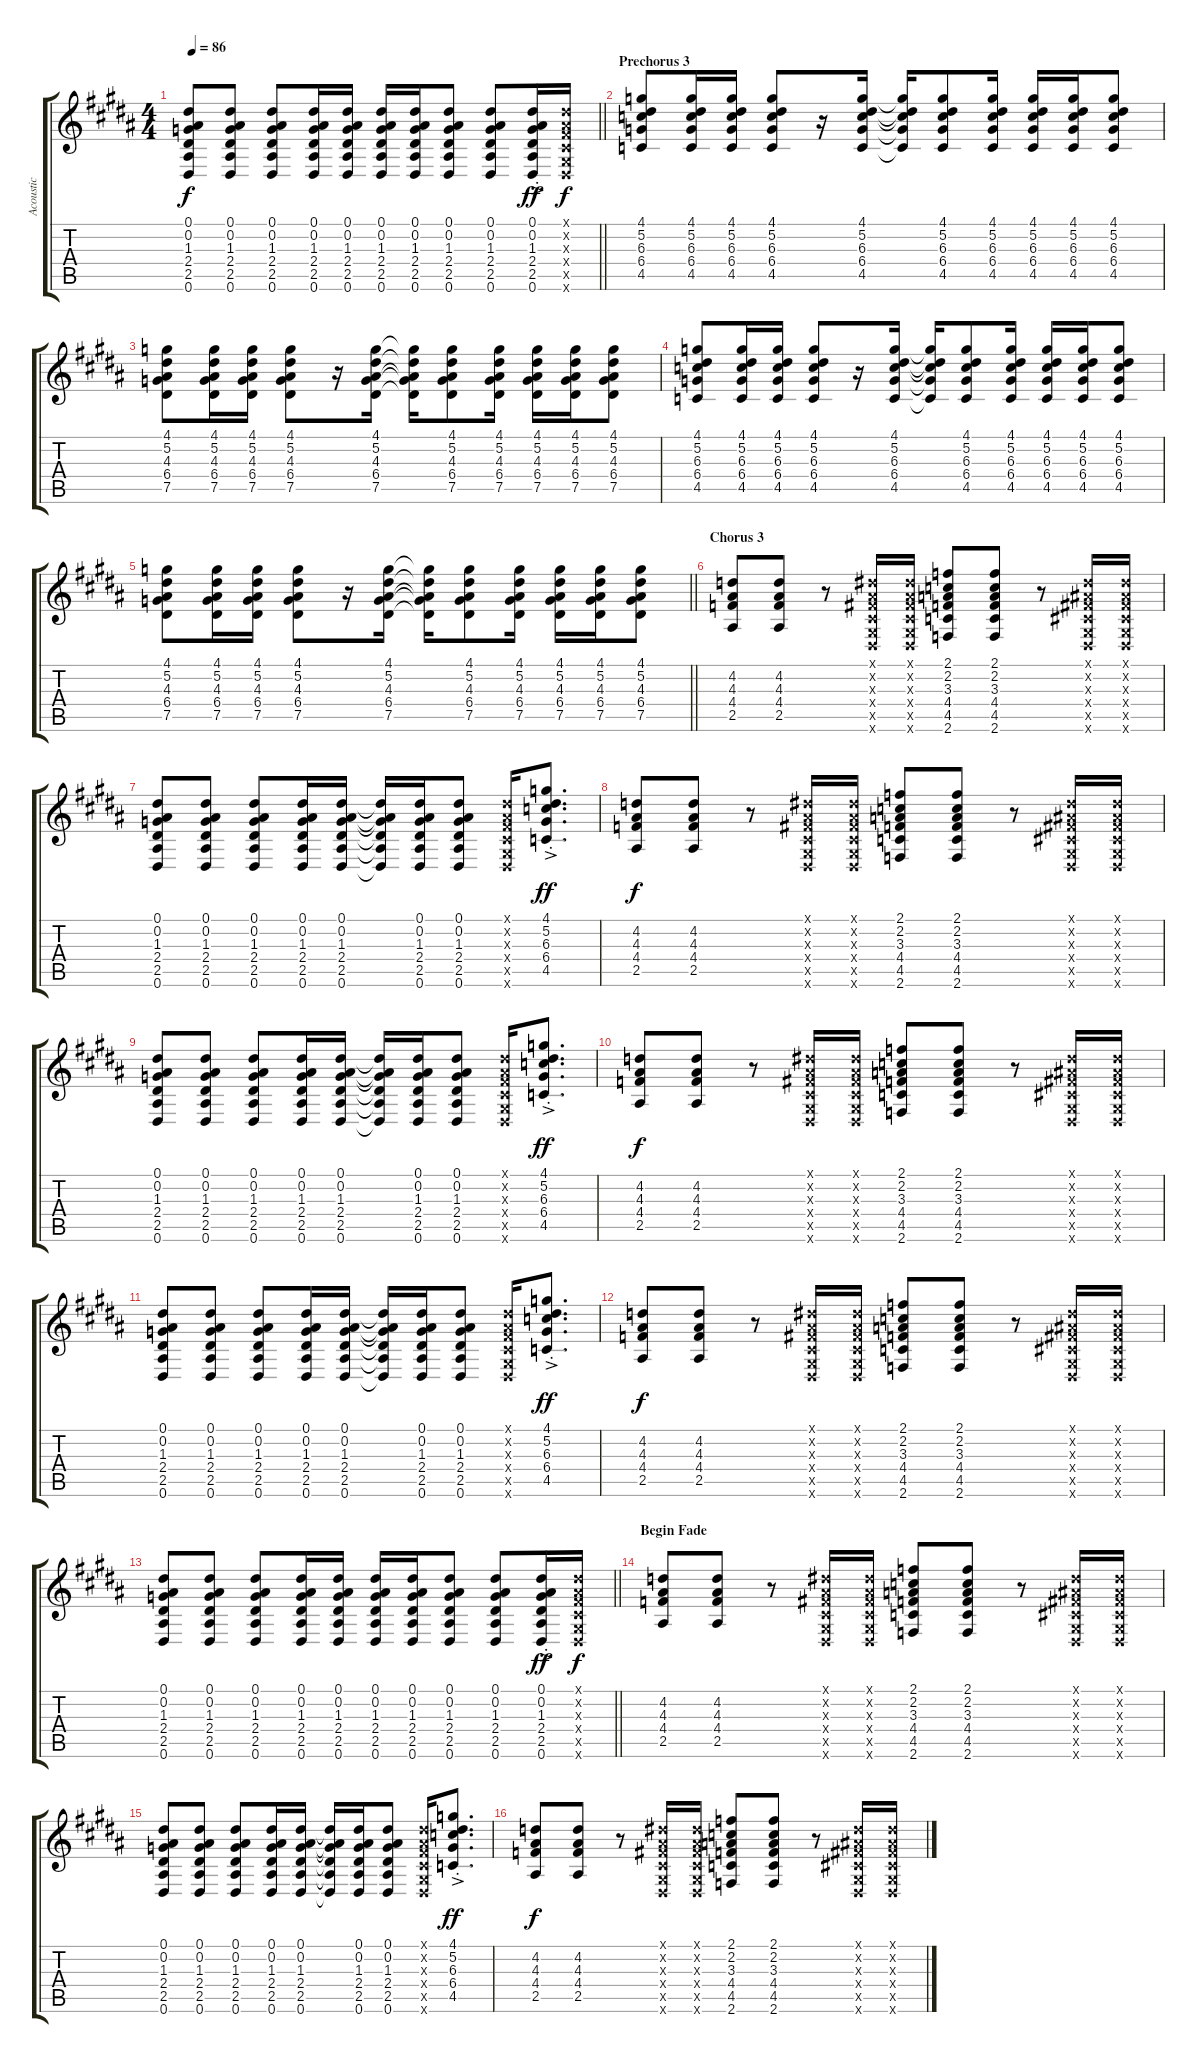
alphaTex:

\track ("Acoustic" "Acoustic") {instrument acousticguitarsteel}
\staff {score tabs}
\tuning (Eb4 Bb3 Gb3 Db3 Ab2 Eb2) {hide}
\ts (4 4)
\tempo 86
\clef g2
\barLineRight lightlight
\ks b
(0.1 0.2 1.3 2.4 2.5 0.6).8{dy f} (0.1 0.2 1.3 2.4 2.5 0.6).8 (0.1 0.2 1.3 2.4 2.5 0.6).8 (0.1 0.2 1.3 2.4 2.5 0.6).16 (0.1 0.2 1.3 2.4 2.5 0.6).16 (0.1 0.2 1.3 2.4 2.5 0.6).16 (0.1 0.2 1.3 2.4 2.5 0.6).16 (0.1 0.2 1.3 2.4 2.5 0.6).8 (0.1 0.2 1.3 2.4 2.5 0.6).8 (0.1 0.2 1.3 2.4 2.5{ac st} 0.6).16{dy ff} (0.1{x} 0.2{x} 0.3{x} 0.4{x} 0.5{x} 0.6{x}).16{dy f} |
\section ("" "Prechorus 3")
(4.1 5.2 6.3 6.4 4.5).8 (4.1 5.2 6.3 6.4 4.5).16 (4.1 5.2 6.3 6.4 4.5).16 (4.1 5.2 6.3 6.4 4.5).8 r.16 (4.1 5.2 6.3 6.4 4.5).16 (4.1{t} 5.2{t} 6.3{t} 6.4{t} 4.5{t}).16 (4.1 5.2 6.3 6.4 4.5).8 (4.1 5.2 6.3 6.4 4.5).16 (4.1 5.2 6.3 6.4 4.5).16 (4.1 5.2 6.3 6.4 4.5).16 (4.1 5.2 6.3 6.4 4.5).8 |
(4.1 5.2 4.3 6.4 7.5).8 (4.1 5.2 4.3 6.4 7.5).16 (4.1 5.2 4.3 6.4 7.5).16 (4.1 5.2 4.3 6.4 7.5).8 r.16 (4.1 5.2 4.3 6.4 7.5).16 (4.1{t} 5.2{t} 4.3{t} 6.4{t} 7.5{t}).16 (4.1 5.2 4.3 6.4 7.5).8 (4.1 5.2 4.3 6.4 7.5).16 (4.1 5.2 4.3 6.4 7.5).16 (4.1 5.2 4.3 6.4 7.5).16 (4.1 5.2 4.3 6.4 7.5).8 |
(4.1 5.2 6.3 6.4 4.5).8 (4.1 5.2 6.3 6.4 4.5).16 (4.1 5.2 6.3 6.4 4.5).16 (4.1 5.2 6.3 6.4 4.5).8 r.16 (4.1 5.2 6.3 6.4 4.5).16 (4.1{t} 5.2{t} 6.3{t} 6.4{t} 4.5{t}).16 (4.1 5.2 6.3 6.4 4.5).8 (4.1 5.2 6.3 6.4 4.5).16 (4.1 5.2 6.3 6.4 4.5).16 (4.1 5.2 6.3 6.4 4.5).16 (4.1 5.2 6.3 6.4 4.5).8 |
\barLineRight lightlight
(4.1 5.2 4.3 6.4 7.5).8 (4.1 5.2 4.3 6.4 7.5).16 (4.1 5.2 4.3 6.4 7.5).16 (4.1 5.2 4.3 6.4 7.5).8 r.16 (4.1 5.2 4.3 6.4 7.5).16 (4.1{t} 5.2{t} 4.3{t} 6.4{t} 7.5{t}).16 (4.1 5.2 4.3 6.4 7.5).8 (4.1 5.2 4.3 6.4 7.5).16 (4.1 5.2 4.3 6.4 7.5).16 (4.1 5.2 4.3 6.4 7.5).16 (4.1 5.2 4.3 6.4 7.5).8 |
\section ("" "Chorus 3")
(4.2 4.3 4.4 2.5).8 (4.2 4.3 4.4 2.5).8 r.8 (0.1{x} 0.2{x} 0.3{x} 0.4{x} 0.5{x} 0.6{x}).16 (0.1{x} 0.2{x} 0.3{x} 0.4{x} 0.5{x} 0.6{x}).16 (2.1 2.2 3.3 4.4 4.5 2.6).8 (2.1 2.2 3.3 4.4 4.5 2.6).8 r.8 (0.1{x} 0.2{x} 0.3{x} 0.4{x} 0.5{x} 0.6{x}).16 (0.1{x} 0.2{x} 0.3{x} 0.4{x} 0.5{x} 0.6{x}).16 |
(0.1 0.2 1.3 2.4 2.5 0.6).8 (0.1 0.2 1.3 2.4 2.5 0.6).8 (0.1 0.2 1.3 2.4 2.5 0.6).8 (0.1 0.2 1.3 2.4 2.5 0.6).16 (0.1 0.2 1.3 2.4 2.5 0.6).16 (0.1{t} 0.2{t} 1.3{t} 2.4{t} 2.5{t} 0.6{t}).16 (0.1 0.2 1.3 2.4 2.5 0.6).16 (0.1 0.2 1.3 2.4 2.5 0.6).8 (0.1{x} 0.2{x} 0.3{x} 0.4{x} 0.5{x} 0.6{x}).16 (4.1 5.2 6.3 6.4 4.5{ac st}).8{d dy ff} |
(4.2 4.3 4.4 2.5).8{dy f} (4.2 4.3 4.4 2.5).8 r.8 (0.1{x} 0.2{x} 0.3{x} 0.4{x} 0.5{x} 0.6{x}).16 (0.1{x} 0.2{x} 0.3{x} 0.4{x} 0.5{x} 0.6{x}).16 (2.1 2.2 3.3 4.4 4.5 2.6).8 (2.1 2.2 3.3 4.4 4.5 2.6).8 r.8 (0.1{x} 0.2{x} 0.3{x} 0.4{x} 0.5{x} 0.6{x}).16 (0.1{x} 0.2{x} 0.3{x} 0.4{x} 0.5{x} 0.6{x}).16 |
(0.1 0.2 1.3 2.4 2.5 0.6).8 (0.1 0.2 1.3 2.4 2.5 0.6).8 (0.1 0.2 1.3 2.4 2.5 0.6).8 (0.1 0.2 1.3 2.4 2.5 0.6).16 (0.1 0.2 1.3 2.4 2.5 0.6).16 (0.1{t} 0.2{t} 1.3{t} 2.4{t} 2.5{t} 0.6{t}).16 (0.1 0.2 1.3 2.4 2.5 0.6).16 (0.1 0.2 1.3 2.4 2.5 0.6).8 (0.1{x} 0.2{x} 0.3{x} 0.4{x} 0.5{x} 0.6{x}).16 (4.1 5.2 6.3 6.4 4.5{ac st}).8{d dy ff} |
(4.2 4.3 4.4 2.5).8{dy f} (4.2 4.3 4.4 2.5).8 r.8 (0.1{x} 0.2{x} 0.3{x} 0.4{x} 0.5{x} 0.6{x}).16 (0.1{x} 0.2{x} 0.3{x} 0.4{x} 0.5{x} 0.6{x}).16 (2.1 2.2 3.3 4.4 4.5 2.6).8 (2.1 2.2 3.3 4.4 4.5 2.6).8 r.8 (0.1{x} 0.2{x} 0.3{x} 0.4{x} 0.5{x} 0.6{x}).16 (0.1{x} 0.2{x} 0.3{x} 0.4{x} 0.5{x} 0.6{x}).16 |
(0.1 0.2 1.3 2.4 2.5 0.6).8 (0.1 0.2 1.3 2.4 2.5 0.6).8 (0.1 0.2 1.3 2.4 2.5 0.6).8 (0.1 0.2 1.3 2.4 2.5 0.6).16 (0.1 0.2 1.3 2.4 2.5 0.6).16 (0.1{t} 0.2{t} 1.3{t} 2.4{t} 2.5{t} 0.6{t}).16 (0.1 0.2 1.3 2.4 2.5 0.6).16 (0.1 0.2 1.3 2.4 2.5 0.6).8 (0.1{x} 0.2{x} 0.3{x} 0.4{x} 0.5{x} 0.6{x}).16 (4.1 5.2 6.3 6.4 4.5{ac st}).8{d dy ff} |
(4.2 4.3 4.4 2.5).8{dy f} (4.2 4.3 4.4 2.5).8 r.8 (0.1{x} 0.2{x} 0.3{x} 0.4{x} 0.5{x} 0.6{x}).16 (0.1{x} 0.2{x} 0.3{x} 0.4{x} 0.5{x} 0.6{x}).16 (2.1 2.2 3.3 4.4 4.5 2.6).8 (2.1 2.2 3.3 4.4 4.5 2.6).8 r.8 (0.1{x} 0.2{x} 0.3{x} 0.4{x} 0.5{x} 0.6{x}).16 (0.1{x} 0.2{x} 0.3{x} 0.4{x} 0.5{x} 0.6{x}).16 |
\barLineRight lightlight
(0.1 0.2 1.3 2.4 2.5 0.6).8 (0.1 0.2 1.3 2.4 2.5 0.6).8 (0.1 0.2 1.3 2.4 2.5 0.6).8 (0.1 0.2 1.3 2.4 2.5 0.6).16 (0.1 0.2 1.3 2.4 2.5 0.6).16 (0.1 0.2 1.3 2.4 2.5 0.6).16 (0.1 0.2 1.3 2.4 2.5 0.6).16 (0.1 0.2 1.3 2.4 2.5 0.6).8 (0.1 0.2 1.3 2.4 2.5 0.6).8 (0.1 0.2 1.3 2.4 2.5{ac st} 0.6).16{dy ff} (0.1{x} 0.2{x} 0.3{x} 0.4{x} 0.5{x} 0.6{x}).16{dy f} |
\section ("" "Begin Fade")
(4.2 4.3 4.4 2.5).8 (4.2 4.3 4.4 2.5).8 r.8 (0.1{x} 0.2{x} 0.3{x} 0.4{x} 0.5{x} 0.6{x}).16 (0.1{x} 0.2{x} 0.3{x} 0.4{x} 0.5{x} 0.6{x}).16 (2.1 2.2 3.3 4.4 4.5 2.6).8 (2.1 2.2 3.3 4.4 4.5 2.6).8 r.8 (0.1{x} 0.2{x} 0.3{x} 0.4{x} 0.5{x} 0.6{x}).16 (0.1{x} 0.2{x} 0.3{x} 0.4{x} 0.5{x} 0.6{x}).16 |
(0.1 0.2 1.3 2.4 2.5 0.6).8 (0.1 0.2 1.3 2.4 2.5 0.6).8 (0.1 0.2 1.3 2.4 2.5 0.6).8 (0.1 0.2 1.3 2.4 2.5 0.6).16 (0.1 0.2 1.3 2.4 2.5 0.6).16 (0.1{t} 0.2{t} 1.3{t} 2.4{t} 2.5{t} 0.6{t}).16 (0.1 0.2 1.3 2.4 2.5 0.6).16 (0.1 0.2 1.3 2.4 2.5 0.6).8 (0.1{x} 0.2{x} 0.3{x} 0.4{x} 0.5{x} 0.6{x}).16 (4.1 5.2 6.3 6.4 4.5{ac st}).8{d dy ff} |
(4.2 4.3 4.4 2.5).8{dy f} (4.2 4.3 4.4 2.5).8 r.8 (0.1{x} 0.2{x} 0.3{x} 0.4{x} 0.5{x} 0.6{x}).16 (0.1{x} 0.2{x} 0.3{x} 0.4{x} 0.5{x} 0.6{x}).16 (2.1 2.2 3.3 4.4 4.5 2.6).8 (2.1 2.2 3.3 4.4 4.5 2.6).8 r.8 (0.1{x} 0.2{x} 0.3{x} 0.4{x} 0.5{x} 0.6{x}).16 (0.1{x} 0.2{x} 0.3{x} 0.4{x} 0.5{x} 0.6{x}).16
